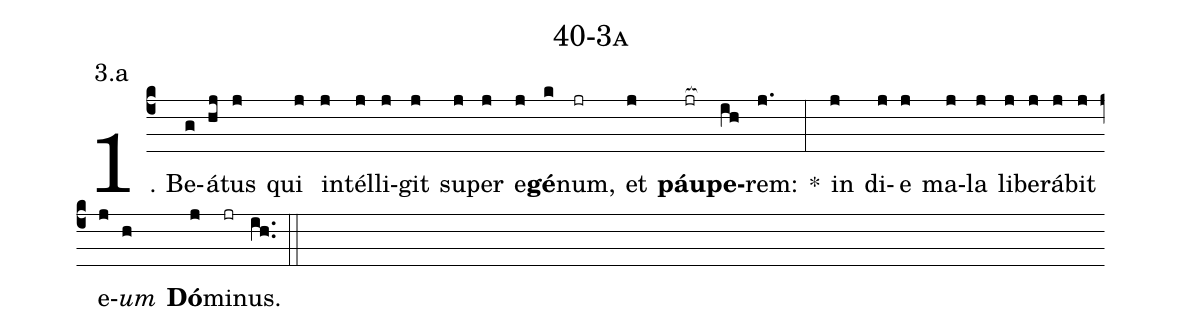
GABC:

name: 40-3a;
annotation: 3.a;
%%
(c4)1. Be(g)á(hj)tus(j) qui(j) in(j)tél(j)li(j)git(j) su(j)per(j) e(j)<b>gé</b>(k)num,(jr) et(j) <b>páu</b>(jr[ocb:1{])<b>pe</b>(ih[ocb:0}])rem:(j.) *(:) in(j) di(j)e(j) ma(j)la(j) li(j)be(j)rá(j)bit(j) e(j)<i>um</i>(h) <b>Dó</b>(j)mi(jr)nus.(ih..) (::)
